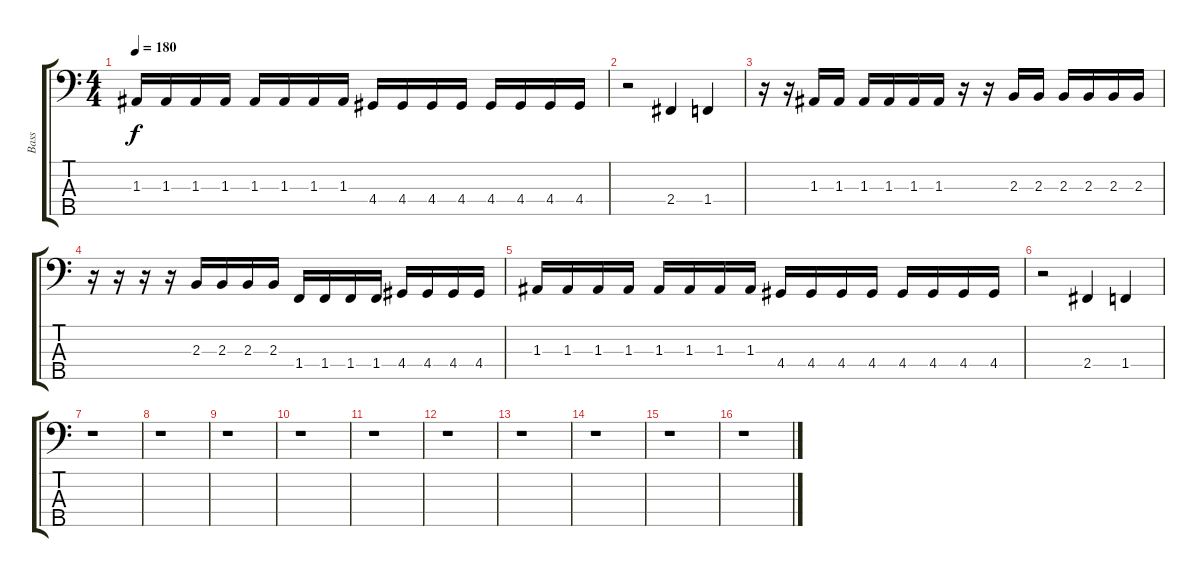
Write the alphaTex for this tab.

\track ("Bass" "Bass") {instrument electricbasspick}
\staff {score tabs}
\tuning (G2 D2 A1 E1 B0) {hide}
\ts (4 4)
\tempo 180
\clef f4
\ks c
1.3.16{dy f} 1.3.16 1.3.16 1.3.16 1.3.16 1.3.16 1.3.16 1.3.16 4.4.16 4.4.16 4.4.16 4.4.16 4.4.16 4.4.16 4.4.16 4.4.16 |
r.2 2.4.4 1.4.4 |
r.16 r.16 1.3.16 1.3.16 1.3.16 1.3.16 1.3.16 1.3.16 r.16 r.16 2.3.16 2.3.16 2.3.16 2.3.16 2.3.16 2.3.16 |
r.16 r.16 r.16 r.16 2.3.16 2.3.16 2.3.16 2.3.16 1.4.16 1.4.16 1.4.16 1.4.16 4.4.16 4.4.16 4.4.16 4.4.16 |
1.3.16 1.3.16 1.3.16 1.3.16 1.3.16 1.3.16 1.3.16 1.3.16 4.4.16 4.4.16 4.4.16 4.4.16 4.4.16 4.4.16 4.4.16 4.4.16 |
r.2 2.4.4 1.4.4 |
r.1 |
r.1 |
r.1 |
r.1 |
r.1 |
r.1 |
r.1 |
r.1 |
r.1 |
r.1
